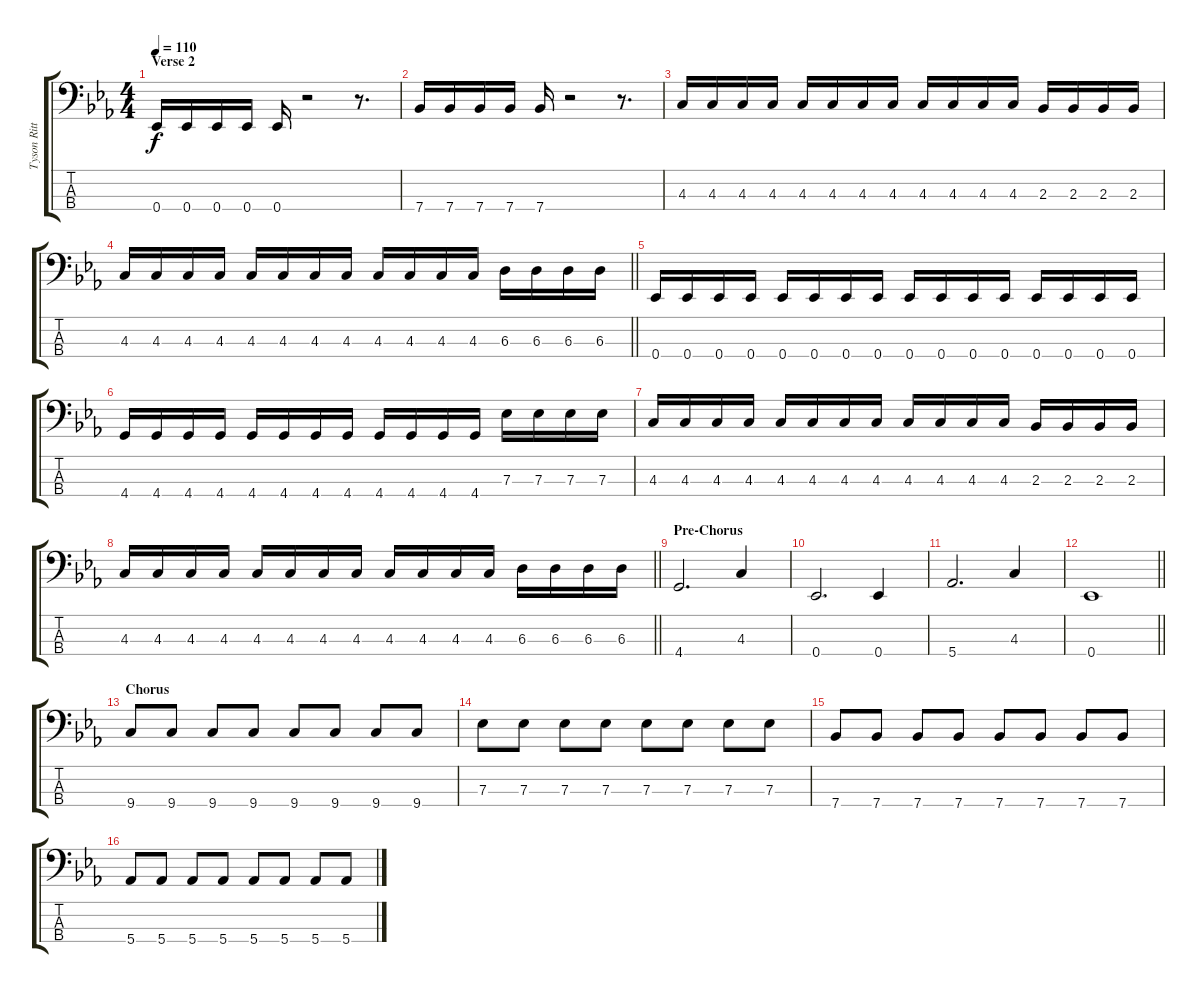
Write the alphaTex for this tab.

\track ("Tyson Ritter (Bass)" "Tyson Ritt") {instrument electricbassfinger}
\staff {score tabs}
\tuning (Gb2 Db2 Ab1 Eb1) {hide}
\ts (4 4)
\section ("" "Verse 2")
\tempo 110
\clef f4
\ks eb
0.4.16{dy f} 0.4.16 0.4.16 0.4.16 0.4.16 r.2 r.8{d} |
7.4.16 7.4.16 7.4.16 7.4.16 7.4.16 r.2 r.8{d} |
4.3.16 4.3.16 4.3.16 4.3.16 4.3.16 4.3.16 4.3.16 4.3.16 4.3.16 4.3.16 4.3.16 4.3.16 2.3.16 2.3.16 2.3.16 2.3.16 |
\barLineRight lightlight
4.3.16 4.3.16 4.3.16 4.3.16 4.3.16 4.3.16 4.3.16 4.3.16 4.3.16 4.3.16 4.3.16 4.3.16 6.3.16 6.3.16 6.3.16 6.3.16 |
0.4.16 0.4.16 0.4.16 0.4.16 0.4.16 0.4.16 0.4.16 0.4.16 0.4.16 0.4.16 0.4.16 0.4.16 0.4.16 0.4.16 0.4.16 0.4.16 |
4.4.16 4.4.16 4.4.16 4.4.16 4.4.16 4.4.16 4.4.16 4.4.16 4.4.16 4.4.16 4.4.16 4.4.16 7.3.16 7.3.16 7.3.16 7.3.16 |
4.3.16 4.3.16 4.3.16 4.3.16 4.3.16 4.3.16 4.3.16 4.3.16 4.3.16 4.3.16 4.3.16 4.3.16 2.3.16 2.3.16 2.3.16 2.3.16 |
\barLineRight lightlight
4.3.16 4.3.16 4.3.16 4.3.16 4.3.16 4.3.16 4.3.16 4.3.16 4.3.16 4.3.16 4.3.16 4.3.16 6.3.16 6.3.16 6.3.16 6.3.16 |
\section ("" "Pre-Chorus")
4.4.2{d} 4.3.4 |
0.4.2{d} 0.4.4 |
5.4.2{d} 4.3.4 |
\barLineRight lightlight
0.4.1 |
\section ("" "Chorus")
9.4.8 9.4.8 9.4.8 9.4.8 9.4.8 9.4.8 9.4.8 9.4.8 |
7.3.8 7.3.8 7.3.8 7.3.8 7.3.8 7.3.8 7.3.8 7.3.8 |
7.4.8 7.4.8 7.4.8 7.4.8 7.4.8 7.4.8 7.4.8 7.4.8 |
5.4.8 5.4.8 5.4.8 5.4.8 5.4.8 5.4.8 5.4.8 5.4.8
